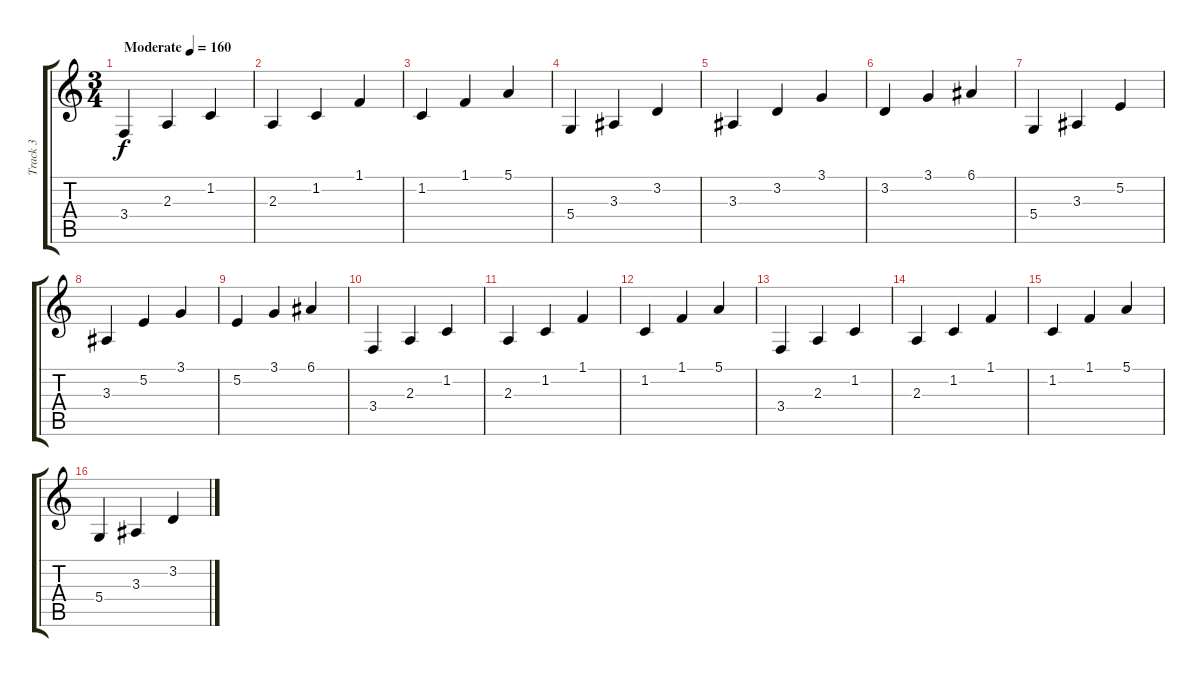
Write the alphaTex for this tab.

\track ("Track 3" "Track 3") {instrument orchestralharp}
\staff {score tabs}
\tuning (E4 B3 G3 D3 A2 E2) {hide}
\ts (3 4)
\tempo (160 "Moderate")
\clef g2
\ks c
3.4.4{dy f instrument orchestralharp} 2.3.4 1.2.4 |
2.3.4 1.2.4 1.1.4 |
1.2.4 1.1.4 5.1.4 |
5.4.4 3.3.4 3.2.4 |
3.3.4 3.2.4 3.1.4 |
3.2.4 3.1.4 6.1.4 |
5.4.4 3.3.4 5.2.4 |
3.3.4 5.2.4 3.1.4 |
5.2.4 3.1.4 6.1.4 |
3.4.4 2.3.4 1.2.4 |
2.3.4 1.2.4 1.1.4 |
1.2.4 1.1.4 5.1.4 |
3.4.4 2.3.4 1.2.4 |
2.3.4 1.2.4 1.1.4 |
1.2.4 1.1.4 5.1.4 |
5.4.4 3.3.4 3.2.4
